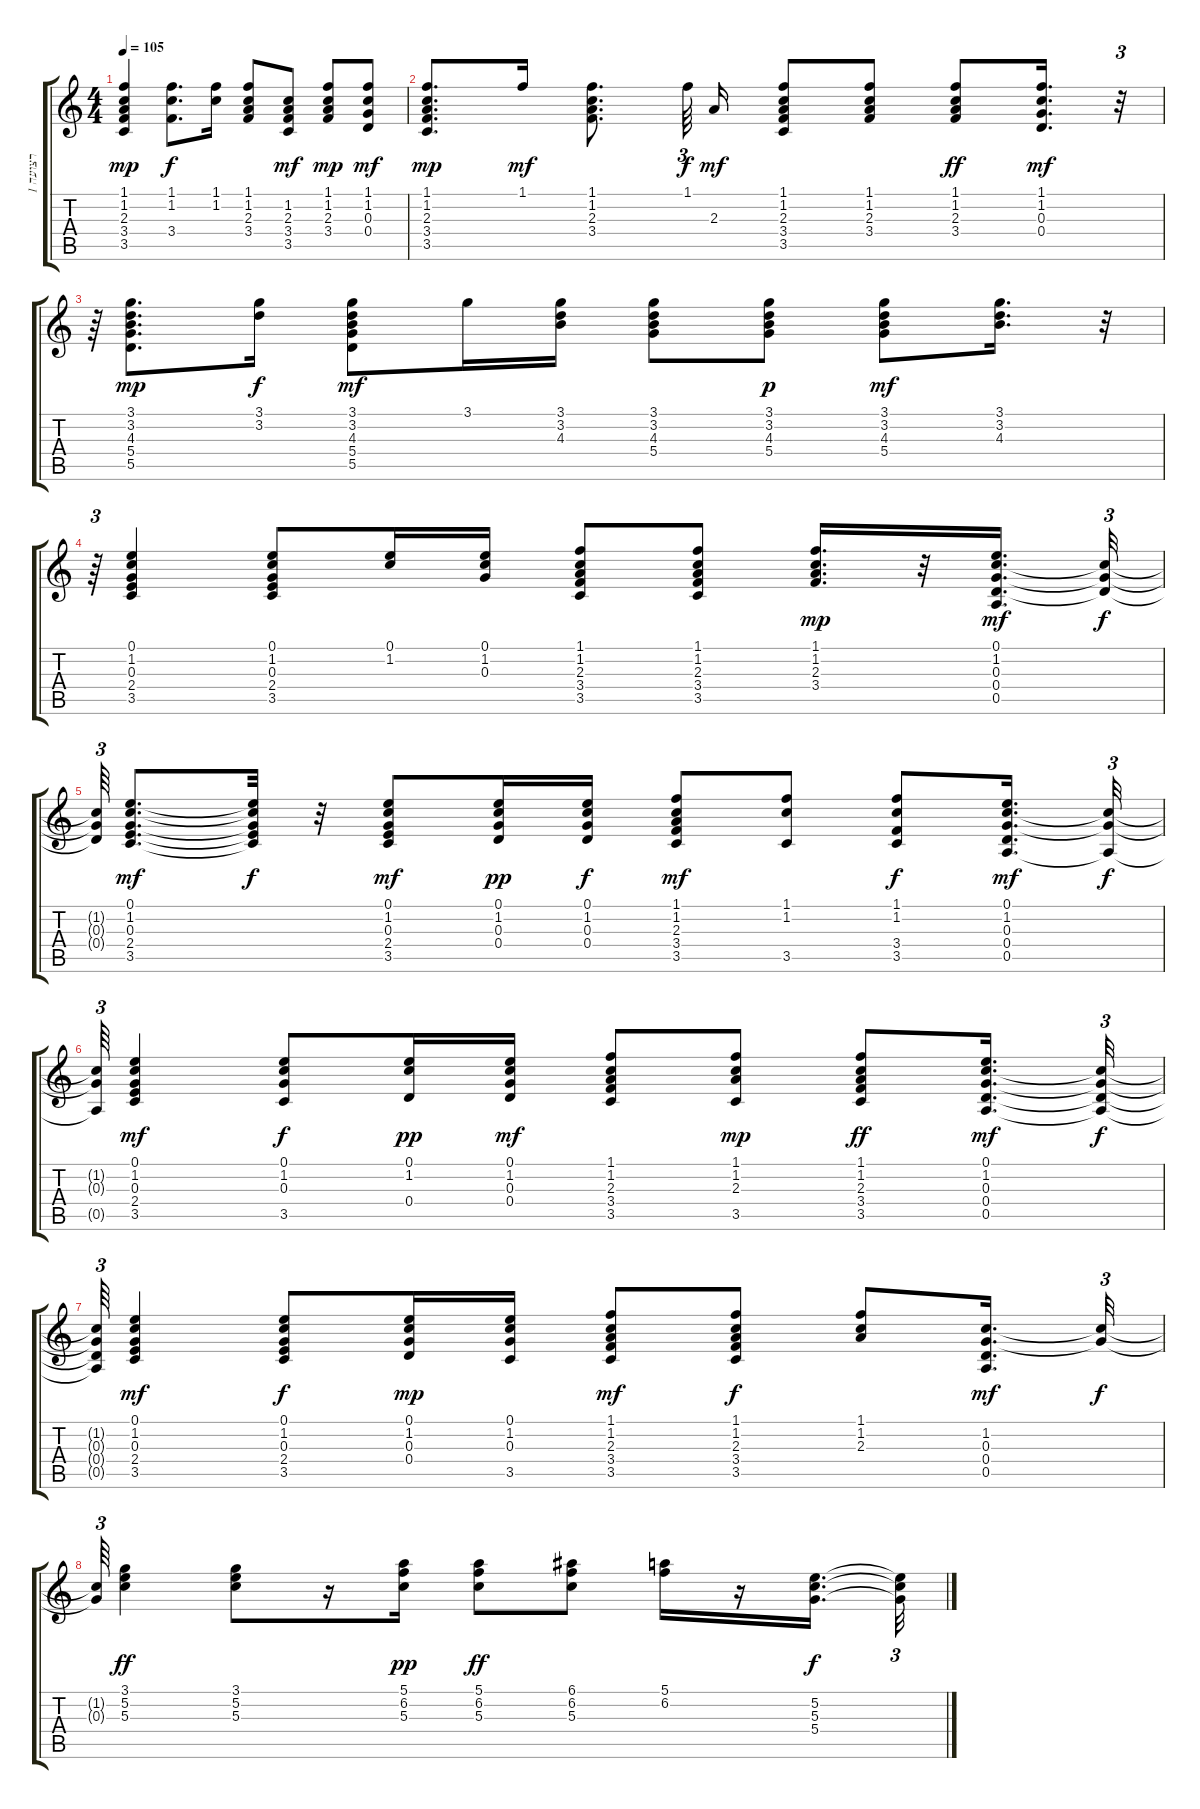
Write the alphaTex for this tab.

\track ("רצועה 1" "רצועה 1") {instrument acousticguitarsteel}
\staff {score tabs}
\tuning (E4 B3 G3 D3 A2 E2) {hide}
\ts (4 4)
\tempo 105
\clef g2
\ks c
(1.1 1.2 2.3 3.4 3.5).4{dy mp} (1.1 1.2 3.4).8{d dy f} (1.1 1.2).16 (1.1 1.2 2.3 3.4).8 (1.2 2.3 3.4 3.5).8{dy mf} (1.1 1.2 2.3 3.4).8{dy mp} (1.1 1.2 0.3 0.4).8{dy mf} |
(1.1 1.2 2.3 3.4 3.5).8{d dy mp} 1.1.16{dy mf} (1.1 1.2 2.3 3.4).8{d} 1.1.64{tu (3 2) dy f beam splitsecondary} 2.3.16{dy mf} (1.1 1.2 2.3 3.4 3.5).8 (1.1 1.2 2.3 3.4).8 (1.1 1.2 2.3 3.4).8{dy ff} (1.1 1.2 0.3 0.4).16{d dy mf} r.32{tu (3 2)} |
r.64{tu (3 2)} (3.1 3.2 4.3 5.4 5.5).8{d dy mp} (3.1 3.2).16{dy f} (3.1 3.2 4.3 5.4 5.5).8{dy mf} 3.1.16 (3.1 3.2 4.3).16 (3.1 3.2 4.3 5.4).8 (3.1 3.2 4.3 5.4).8{dy p} (3.1 3.2 4.3 5.4).8{dy mf} (3.1 3.2 4.3).16{d} r.32{tu (3 2)} |
r.64{tu (3 2)} (0.1 1.2 0.3 2.4 3.5).4 (0.1 1.2 0.3 2.4 3.5).8 (0.1 1.2).16 (0.1 1.2 0.3).16 (1.1 1.2 2.3 3.4 3.5).8 (1.1 1.2 2.3 3.4 3.5).8 (1.1 1.2 2.3 3.4).16{d dy mp} r.32 (0.1 1.2 0.3 0.4 0.5).16{d dy mf} (1.2{t} 0.3{t} 0.4{t}).32{tu (3 2) dy f} |
(1.2{t} 0.3{t} 0.4{t}).64{tu (3 2)} (0.1 1.2 0.3 2.4 3.5).8{d dy mf} (0.1{t} 1.2{t} 0.3{t} 2.4{t} 3.5{t}).32{dy f} r.32 (0.1 1.2 0.3 2.4 3.5).8{dy mf} (0.1 1.2 0.3 0.4).16{dy pp} (0.1 1.2 0.3 0.4).16{dy f} (1.1 1.2 2.3 3.4 3.5).8{dy mf} (1.1 1.2 3.5).8 (1.1 1.2 3.4 3.5).8{dy f} (0.1 1.2 0.3 0.4 0.5).16{d dy mf} (1.2{t} 0.3{t} 0.5{t}).32{tu (3 2) dy f} |
(1.2{t} 0.3{t} 0.5{t}).64{tu (3 2)} (0.1 1.2 0.3 2.4 3.5).4{dy mf} (0.1 1.2 0.3 3.5).8{dy f} (0.1 1.2 0.4).16{dy pp} (0.1 1.2 0.3 0.4).16{dy mf} (1.1 1.2 2.3 3.4 3.5).8 (1.1 1.2 2.3 3.5).8{dy mp} (1.1 1.2 2.3 3.4 3.5).8{dy ff} (0.1 1.2 0.3 0.4 0.5).16{d dy mf} (1.2{t} 0.3{t} 0.4{t} 0.5{t}).32{tu (3 2) dy f} |
(1.2{t} 0.3{t} 0.4{t} 0.5{t}).64{tu (3 2)} (0.1 1.2 0.3 2.4 3.5).4{dy mf} (0.1 1.2 0.3 2.4 3.5).8{dy f} (0.1 1.2 0.3 0.4).16{dy mp} (0.1 1.2 0.3 3.5).16 (1.1 1.2 2.3 3.4 3.5).8{dy mf} (1.1 1.2 2.3 3.4 3.5).8{dy f} (1.1 1.2 2.3).8 (1.2 0.3 0.4 0.5).16{d dy mf} (1.2{t} 0.3{t}).32{tu (3 2) dy f} |
(1.2{t} 0.3{t}).64{tu (3 2)} (3.1 5.2 5.3).4{dy ff} (3.1 5.2 5.3).8 r.16 (5.1 6.2 5.3).16{dy pp} (5.1 6.2 5.3).8{dy ff} (6.1 6.2 5.3).8 (5.1 6.2).16 r.16 (5.2 5.3 5.4).16{d dy f} (5.2{t} 5.3{t} 5.4{t}).32{tu (3 2)}
